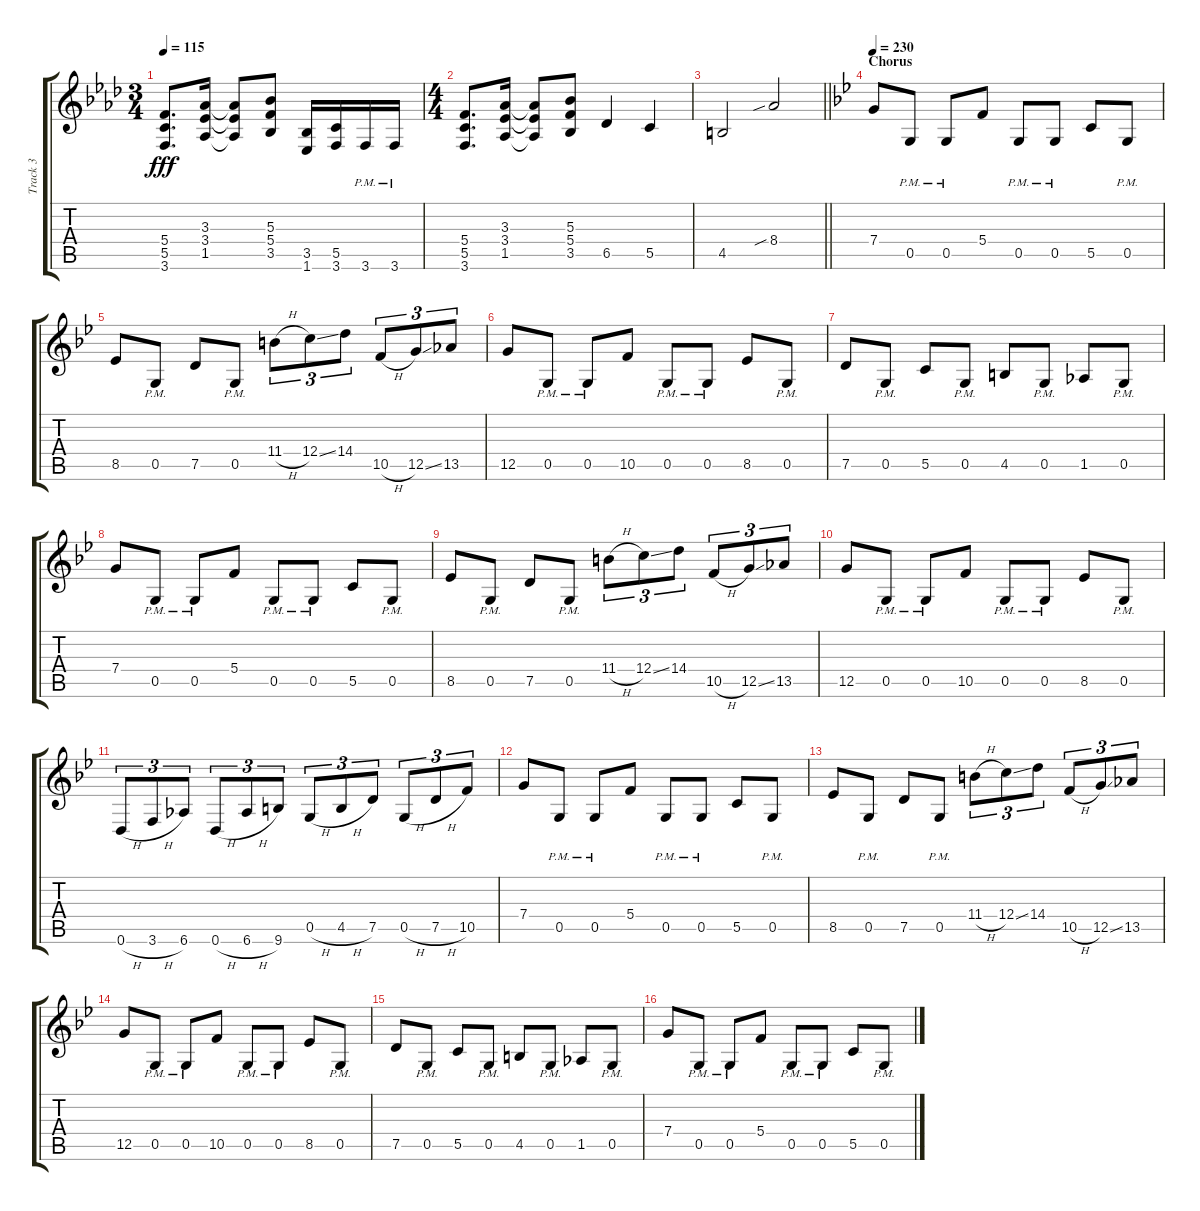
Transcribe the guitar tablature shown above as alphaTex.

\track ("Track 3" "Track 3") {instrument distortionguitar}
\staff {score tabs}
\tuning (D4 A3 F3 C3 G2 D2) {hide}
\ts (3 4)
\tempo 115
\clef g2
\ks fminor
(5.4 5.5 3.6).8{d dy fff} (3.3 3.4 1.5).16 (3.3{t} 3.4{t} 1.5{t}).8 (5.3 5.4 3.5).8 (3.5 1.6).16 (5.5 3.6).16 3.6{pm}.16 3.6{pm}.16 |
\ts (4 4)
(5.4 5.5 3.6).8{d} (3.3 3.4 1.5).16 (3.3{t} 3.4{t} 1.5{t}).8 (5.3 5.4 3.5).8 6.5.4 5.5.4 |
\barLineRight lightlight
4.5.2 8.4{sib}.2 |
\section ("" "Chorus")
\tempo 230
\ks gminor
7.4.8 0.5{pm}.8 0.5{pm}.8 5.4.8 0.5{pm}.8 0.5{pm}.8 5.5.8 0.5{pm}.8 |
8.5.8 0.5{pm}.8 7.5.8 0.5{pm}.8 11.4{h}.8{tu (3 2)} 12.4{ss}.8{tu (3 2)} 14.4.8{tu (3 2)} 10.5{h}.8{tu (3 2)} 12.5{ss}.8{tu (3 2)} 13.5.8{tu (3 2)} |
12.5.8 0.5{pm}.8 0.5{pm}.8 10.5.8 0.5{pm}.8 0.5{pm}.8 8.5.8 0.5{pm}.8 |
7.5.8 0.5{pm}.8 5.5.8 0.5{pm}.8 4.5.8 0.5{pm}.8 1.5.8 0.5{pm}.8 |
7.4.8 0.5{pm}.8 0.5{pm}.8 5.4.8 0.5{pm}.8 0.5{pm}.8 5.5.8 0.5{pm}.8 |
8.5.8 0.5{pm}.8 7.5.8 0.5{pm}.8 11.4{h}.8{tu (3 2)} 12.4{ss}.8{tu (3 2)} 14.4.8{tu (3 2)} 10.5{h}.8{tu (3 2)} 12.5{ss}.8{tu (3 2)} 13.5.8{tu (3 2)} |
12.5.8 0.5{pm}.8 0.5{pm}.8 10.5.8 0.5{pm}.8 0.5{pm}.8 8.5.8 0.5{pm}.8 |
0.6{h}.8{tu (3 2)} 3.6{h}.8{tu (3 2)} 6.6.8{tu (3 2)} 0.6{h}.8{tu (3 2)} 6.6{h}.8{tu (3 2)} 9.6.8{tu (3 2)} 0.5{h}.8{tu (3 2)} 4.5{h}.8{tu (3 2)} 7.5.8{tu (3 2)} 0.5{h}.8{tu (3 2)} 7.5{h}.8{tu (3 2)} 10.5.8{tu (3 2)} |
7.4.8 0.5{pm}.8 0.5{pm}.8 5.4.8 0.5{pm}.8 0.5{pm}.8 5.5.8 0.5{pm}.8 |
8.5.8 0.5{pm}.8 7.5.8 0.5{pm}.8 11.4{h}.8{tu (3 2)} 12.4{ss}.8{tu (3 2)} 14.4.8{tu (3 2)} 10.5{h}.8{tu (3 2)} 12.5{ss}.8{tu (3 2)} 13.5.8{tu (3 2)} |
12.5.8 0.5{pm}.8 0.5{pm}.8 10.5.8 0.5{pm}.8 0.5{pm}.8 8.5.8 0.5{pm}.8 |
7.5.8 0.5{pm}.8 5.5.8 0.5{pm}.8 4.5.8 0.5{pm}.8 1.5.8 0.5{pm}.8 |
7.4.8 0.5{pm}.8 0.5{pm}.8 5.4.8 0.5{pm}.8 0.5{pm}.8 5.5.8 0.5{pm}.8
